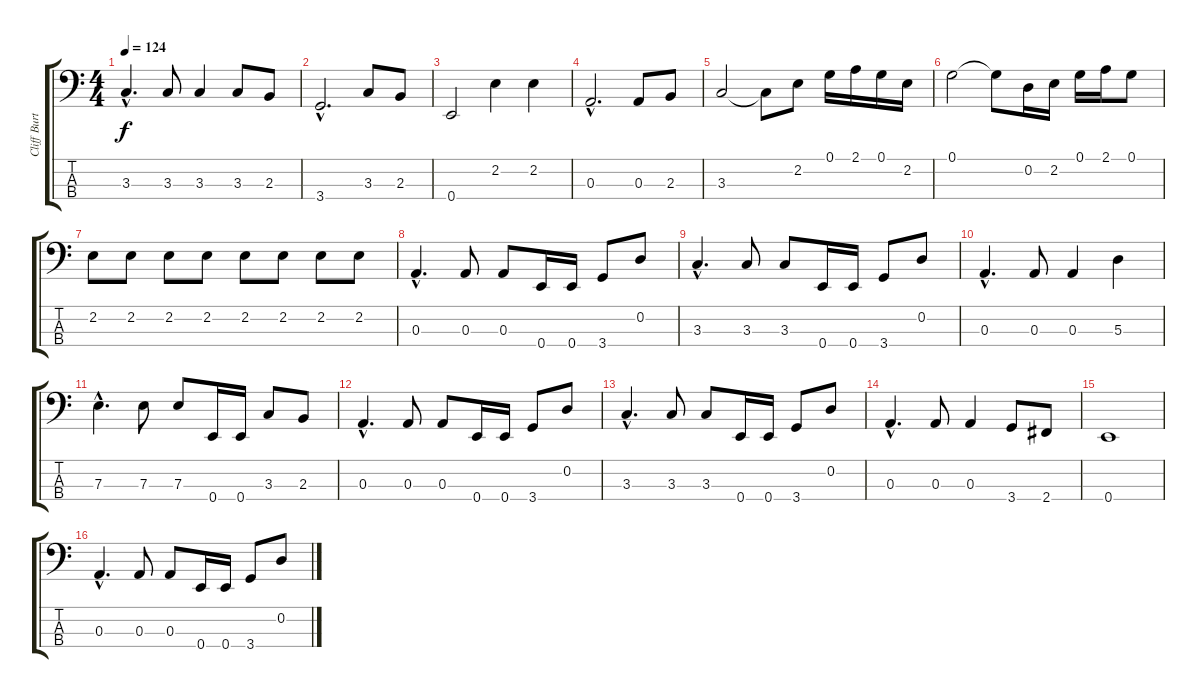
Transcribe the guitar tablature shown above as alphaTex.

\track ("Cliff Burton" "Cliff Burt") {instrument electricbasspick}
\staff {score tabs}
\tuning (G2 D2 A1 E1) {hide}
\ts (4 4)
\tempo 124
\clef f4
\ks c
3.3{hac}.4{d dy f} 3.3.8 3.3.4 3.3.8 2.3.8 |
3.4{hac}.2{d} 3.3.8 2.3.8 |
0.4.2 2.2.4 2.2.4 |
0.3{hac}.2{d} 0.3.8 2.3.8 |
3.3.2 3.3{t}.8 2.2.8 0.1.16 2.1.16 0.1.16 2.2.16 |
0.1.2 0.1{t}.8 0.2.16 2.2.16 0.1.16 2.1.16 0.1.8 |
2.2.8 2.2.8 2.2.8 2.2.8 2.2.8 2.2.8 2.2.8 2.2.8 |
0.3{hac}.4{d} 0.3.8 0.3.8 0.4.16 0.4.16 3.4.8 0.2.8 |
3.3{hac}.4{d} 3.3.8 3.3.8 0.4.16 0.4.16 3.4.8 0.2.8 |
0.3{hac}.4{d} 0.3.8 0.3.4 5.3.4 |
7.3{hac}.4{d} 7.3.8 7.3.8 0.4.16 0.4.16 3.3.8 2.3.8 |
0.3{hac}.4{d} 0.3.8 0.3.8 0.4.16 0.4.16 3.4.8 0.2.8 |
3.3{hac}.4{d} 3.3.8 3.3.8 0.4.16 0.4.16 3.4.8 0.2.8 |
0.3{hac}.4{d} 0.3.8 0.3.4 3.4.8 2.4.8 |
0.4.1 |
0.3{hac}.4{d} 0.3.8 0.3.8 0.4.16 0.4.16 3.4.8 0.2.8
